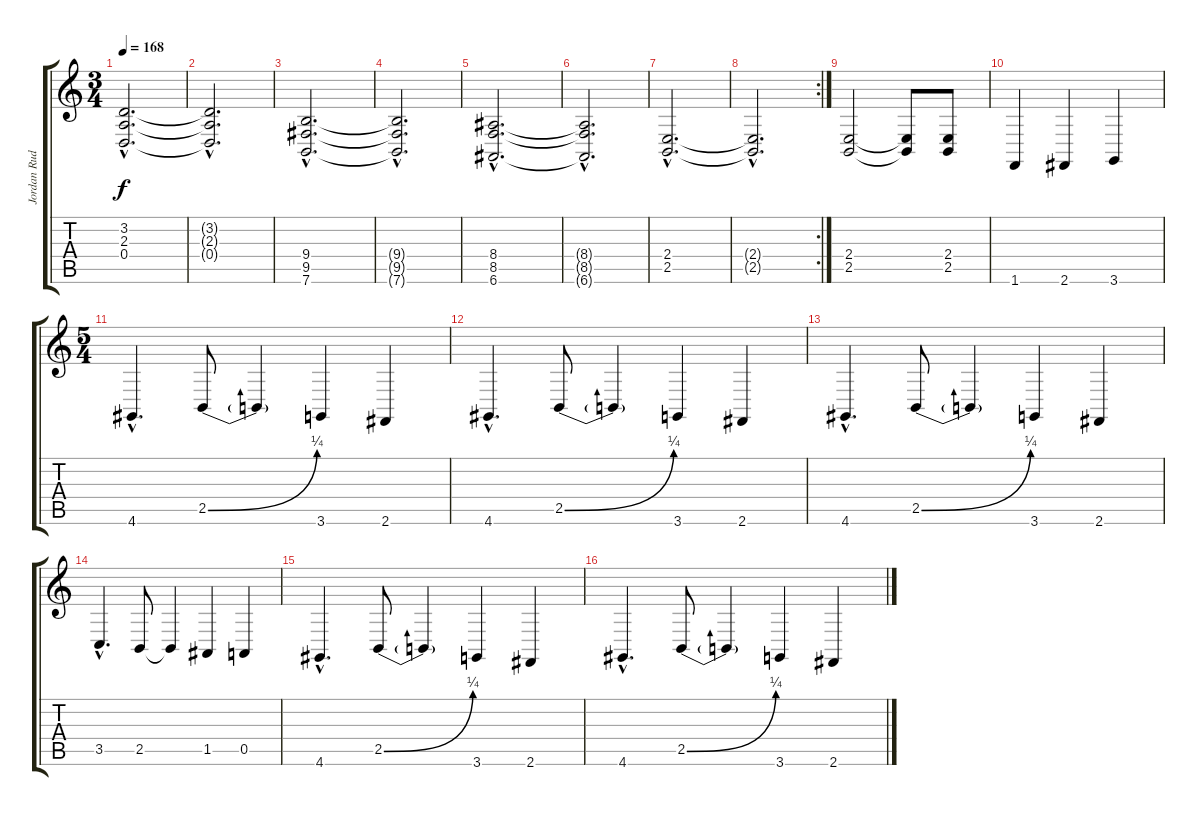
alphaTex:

\track ("Jordan Rudess - Keyboard" "Jordan Rud") {instrument stringensemble1}
\staff {score tabs}
\tuning (E4 B3 G3 D3 A2 E2) {hide}
\ts (3 4)
\tempo 168
\clef g2
\ks c
(3.2{hac} 2.3{hac} 0.4{hac}).2{d dy f} |
(3.2{hac t} 2.3{hac t} 0.4{hac t}).2{d} |
(9.4{hac} 9.5{hac} 7.6{hac}).2{d} |
(9.4{hac t} 9.5{hac t} 7.6{hac t}).2{d} |
(8.4{hac} 8.5{hac} 6.6{hac}).2{d} |
(8.4{hac t} 8.5{hac t} 6.6{hac t}).2{d} |
(2.4{hac} 2.5{hac}).2{d} |
\rc 2
(2.4{hac t} 2.5{hac t}).2{d} |
(2.4 2.5).2 (2.4{t} 2.5{t}).8 (2.4 2.5).8 |
1.6.4 2.6.4 3.6.4 |
\ts (5 4)
4.6{hac}.4{d} 2.5{be (bend 0 0 60 1)}.8 2.5{t}.4 3.6.4 2.6.4 |
4.6{hac}.4{d} 2.5{be (bend 0 0 60 1)}.8 2.5{t}.4 3.6.4 2.6.4 |
4.6{hac}.4{d} 2.5{be (bend 0 0 60 1)}.8 2.5{t}.4 3.6.4 2.6.4 |
3.5{hac}.4{d} 2.5.8 2.5{t}.4 1.5.4 0.5.4 |
4.6{hac}.4{d} 2.5{be (bend 0 0 60 1)}.8 2.5{t}.4 3.6.4 2.6.4 |
4.6{hac}.4{d} 2.5{be (bend 0 0 60 1)}.8 2.5{t}.4 3.6.4 2.6.4
